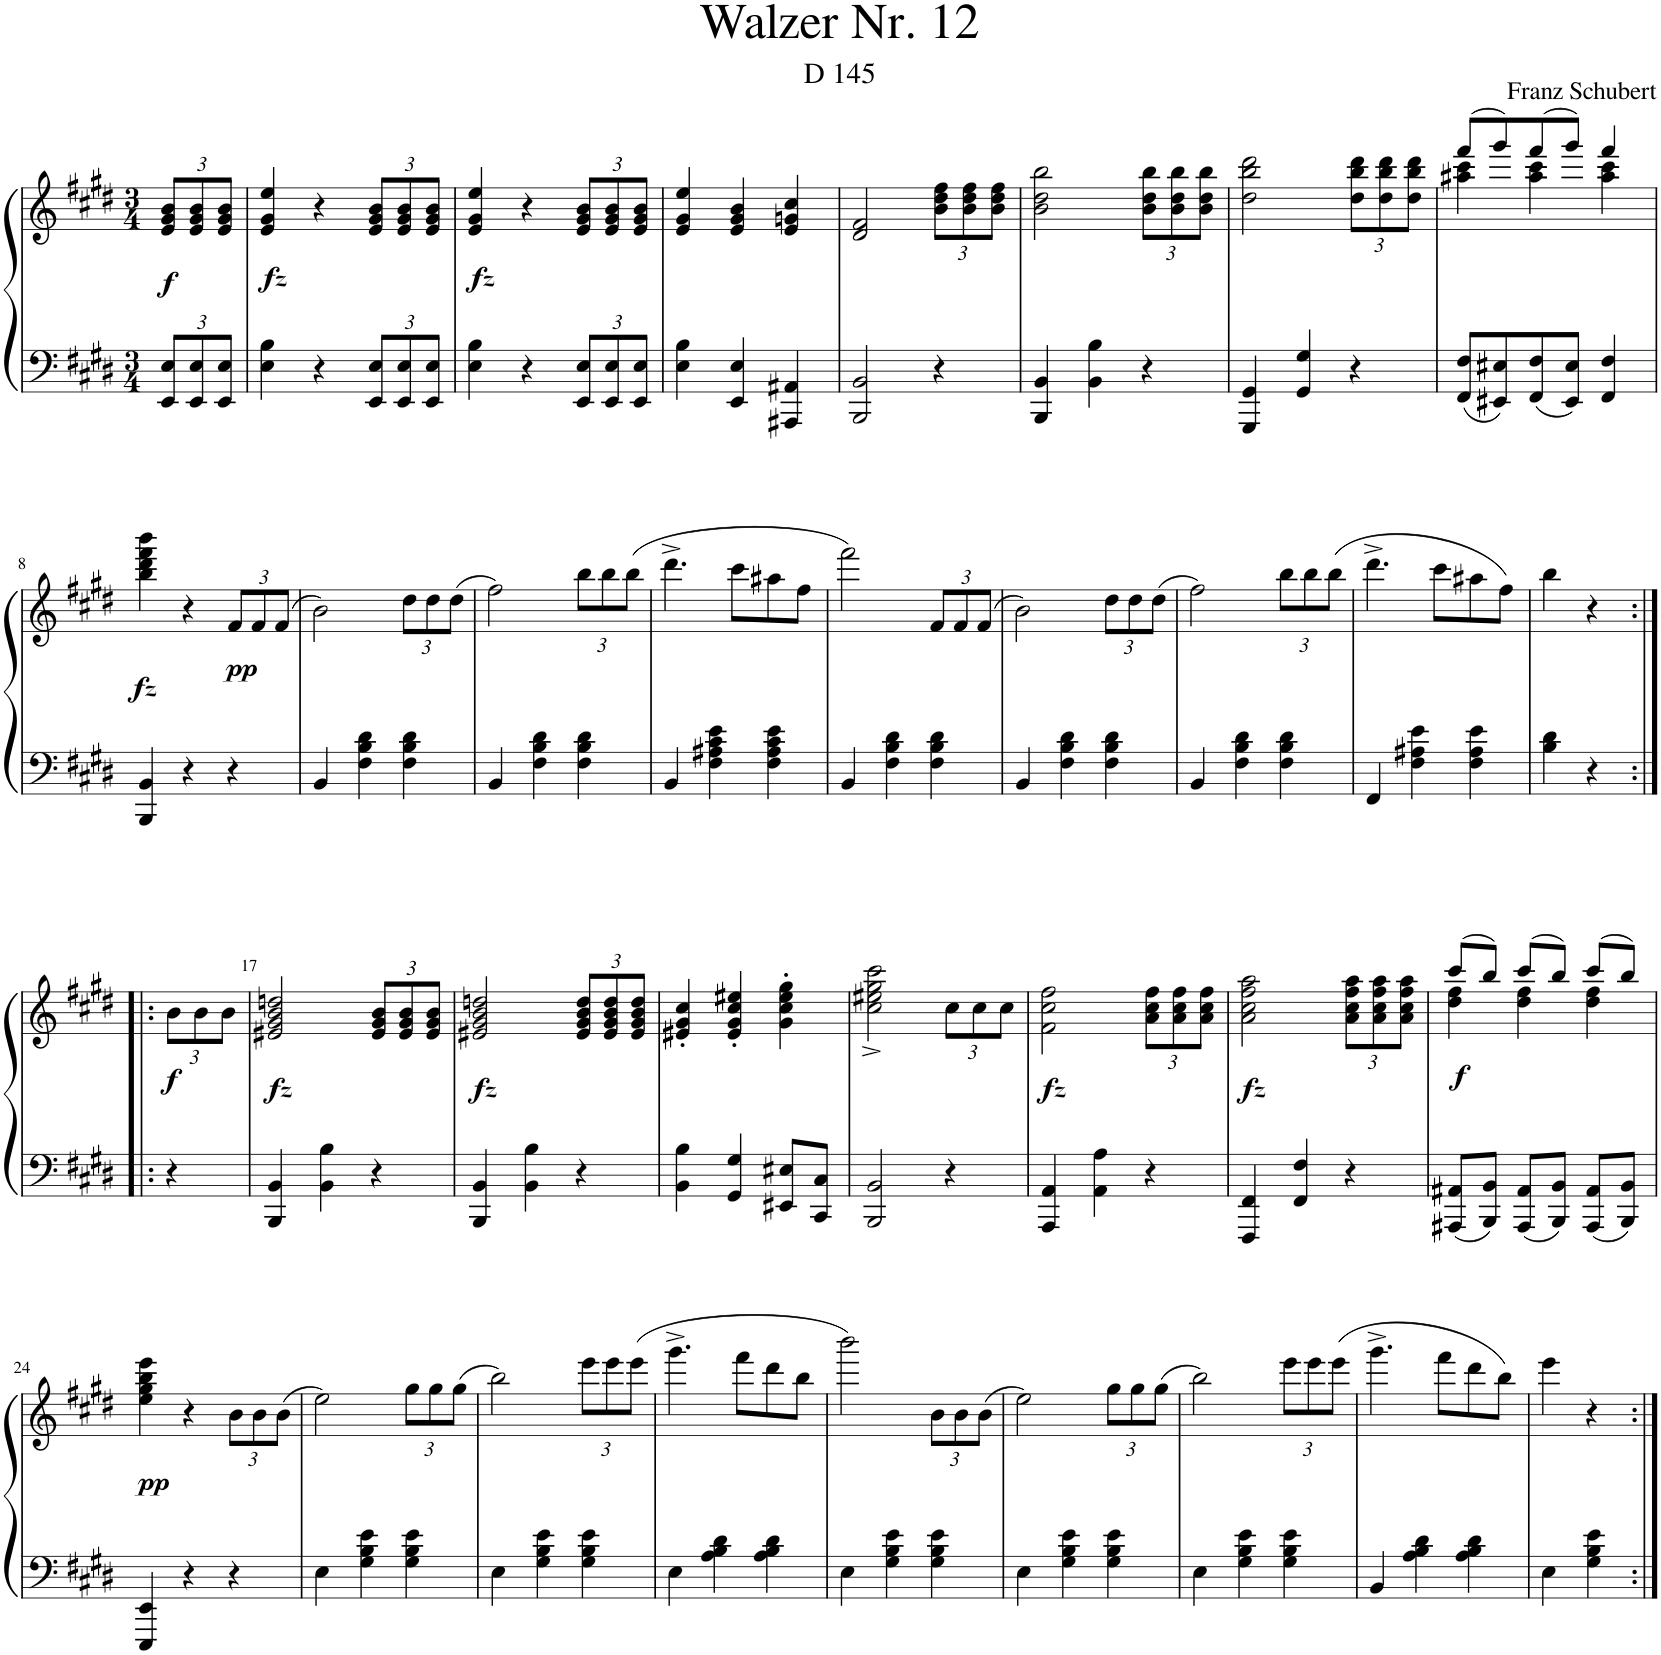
**kern	**kern	**dynam
*part1	*part1	*part1
*staff2	*staff1	*staff1/2
*I"Piano	*	*
*I'Pno.	*	*
*clefF4	*clefG2	*
*k[f#c#g#d#]	*k[f#c#g#d#]	*
*M3/4	*M3/4	*
*Xbrackettup	*Xbrackettup	*
=	=	=
!	!	!LO:DY:b
12EE/ 12E/L	12e/ 12g#/ 12b/L	f
12EE/ 12E/	12e/ 12g#/ 12b/	.
12EE/ 12E/J	12e/ 12g#/ 12b/J	.
=1	=1	=1
!	!	!LO:DY:b
4E\ 4B\	4e/ 4g#/ 4ee/	fz
4r	4r	.
12EE/ 12E/L	12e/ 12g#/ 12b/L	.
12EE/ 12E/	12e/ 12g#/ 12b/	.
12EE/ 12E/J	12e/ 12g#/ 12b/J	.
=2	=2	=2
!	!	!LO:DY:b
4E\ 4B\	4e/ 4g#/ 4ee/	fz
4r	4r	.
12EE/ 12E/L	12e/ 12g#/ 12b/L	.
12EE/ 12E/	12e/ 12g#/ 12b/	.
12EE/ 12E/J	12e/ 12g#/ 12b/J	.
=3	=3	=3
4E\ 4B\	4e/ 4g#/ 4ee/	.
4EE/ 4E/	4e/ 4g#/ 4b/	.
4AAA#X/ 4AA#X/	4e/ 4gn/ 4cc#/	.
=4	=4	=4
2BBB/ 2BB/	2d#/ 2f#/	.
4r	12b\ 12dd#\ 12ff#\L	.
.	12b\ 12dd#\ 12ff#\	.
.	12b\ 12dd#\ 12ff#\J	.
=5	=5	=5
4BBB/ 4BB/	2b\ 2dd#\ 2bb\	.
4BB\ 4B\	.	.
4r	12b\ 12dd#\ 12bb\L	.
.	12b\ 12dd#\ 12bb\	.
.	12b\ 12dd#\ 12bb\J	.
=6	=6	=6
4GGG#/ 4GG#/	2dd#\ 2bb\ 2ddd#\	.
4GG#/ 4G#/	.	.
4r	12dd#\ 12bb\ 12ddd#\L	.
.	12dd#\ 12bb\ 12ddd#\	.
.	12dd#\ 12bb\ 12ddd#\J	.
=7	=7	=7
*	*^	*
8FF#/ 8F#/L	(8fff#/L	4aa#X\ 4ccc#\	.
8EE#X/ 8E#X/	8ggg#/)	.	.
8FF#/ 8F#/	(8fff#/	4aa#\ 4ccc#\	.
8EE#/ 8E#/J	8ggg#/J)	.	.
4FF#/ 4F#/	4fff#/	4aa#\ 4ccc#\	.
!!LO:LB:g=z
=8	=8	=8	=8
!	!	!	!LO:DY:b
*	*v	*v	*
4BBB/ 4BB/	4bb\ 4ddd#\ 4fff#\ 4bbb\	fz
4r	4r	.
!	!	!LO:DY:b
4r	12f#/L	pp
.	12f#/	.
.	(12f#/J	.
=9	=9	=9
4BB/	2b\)	.
4F#\ 4B\ 4d#\	.	.
4F#\ 4B\ 4d#\	12dd#\L	.
.	12dd#\	.
.	(12dd#\J	.
=10	=10	=10
4BB/	2ff#\)	.
4F#\ 4B\ 4d#\	.	.
4F#\ 4B\ 4d#\	12bb\L	.
.	12bb\	.
.	(12bb\J	.
=11	=11	=11
4BB/	4.ddd#^\	.
4F#\ 4A#X\ 4c#\ 4e\	.	.
.	8ccc#\L	.
4F#\ 4A#\ 4c#\ 4e\	8aa#X\	.
.	8ff#\J	.
=12	=12	=12
4BB/	2fff#\)	.
4F#\ 4B\ 4d#\	.	.
4F#\ 4B\ 4d#\	12f#/L	.
.	12f#/	.
.	(12f#/J	.
=13	=13	=13
4BB/	2b\)	.
4F#\ 4B\ 4d#\	.	.
4F#\ 4B\ 4d#\	12dd#\L	.
.	12dd#\	.
.	(12dd#\J	.
=14	=14	=14
4BB/	2ff#\)	.
4F#\ 4B\ 4d#\	.	.
4F#\ 4B\ 4d#\	12bb\L	.
.	12bb\	.
.	(12bb\J	.
=15	=15	=15
4FF#/	4.ddd#^\	.
4F#\ 4A#X\ 4e\	.	.
.	8ccc#\L	.
4F#\ 4A#\ 4e\	8aa#X\	.
.	8ff#\J)	.
=16	=16	=16
4B\ 4d#\	4bb\	.
4r	4r	.
!!LO:LB:g=z
=16X1:|!|:	=16X1:|!|:	=16X1:|!|:
!	!	!LO:DY:b
4r	12b\L	f
.	12b\	.
.	12b\J	.
=17	=17	=17
!	!	!LO:DY:b
4BBB/ 4BB/	2e#X/ 2g#/ 2b/ 2ddn/	fz
4BB\ 4B\	.	.
4r	12e#/ 12g#/ 12b/L	.
.	12e#/ 12g#/ 12b/	.
.	12e#/ 12g#/ 12b/J	.
=18	=18	=18
!	!	!LO:DY:b
4BBB/ 4BB/	2e#X/ 2g#/ 2b/ 2ddn/	fz
4BB\ 4B\	.	.
4r	12e#/ 12g#/ 12b/ 12dd/L	.
.	12e#/ 12g#/ 12b/ 12dd/	.
.	12e#/ 12g#/ 12b/ 12dd/J	.
=19	=19	=19
4BB\ 4B\	4e#X/' 4g#/' 4cc#/'	.
4GG#/ 4G#/	4e#/' 4g#/' 4cc#/' 4ee#X/'	.
8EE#X/ 8E#X/L	4g#\' 4cc#\' 4ee#\' 4gg#\'	.
8CC#/ 8C#/J	.	.
=20	=20	=20
2BBB/ 2BB/	2cc#\^< 2ee#X\^< 2gg#\^< 2ccc#\^<	.
4r	12cc#\L	.
.	12cc#\	.
.	12cc#\J	.
=21	=21	=21
!	!	!LO:DY:b
4AAA/ 4AA/	2f#\ 2cc#\ 2ff#\	fz
4AA\ 4A\	.	.
4r	12a\ 12cc#\ 12ff#\L	.
.	12a\ 12cc#\ 12ff#\	.
.	12a\ 12cc#\ 12ff#\J	.
=22	=22	=22
!	!	!LO:DY:b
4FFF#/ 4FF#/	2a\ 2cc#\ 2ff#\ 2aa\	fz
4FF#/ 4F#/	.	.
4r	12a\ 12cc#\ 12ff#\ 12aa\L	.
.	12a\ 12cc#\ 12ff#\ 12aa\	.
.	12a\ 12cc#\ 12ff#\ 12aa\J	.
=23	=23	=23
*	*^	*
!	!	!	!LO:DY:b
8AAA#X/ 8AA#X/L	(8ccc#/L	4dd#\ 4ff#\	f
8BBB/ 8BB/J	8bb/J)	.	.
8AAA#/ 8AA#/L	(8ccc#/L	4dd#\ 4ff#\	.
8BBB/ 8BB/J	8bb/J)	.	.
8AAA#/ 8AA#/L	(8ccc#/L	4dd#\ 4ff#\	.
8BBB/ 8BB/J	8bb/J)	.	.
*	*v	*v	*
!!LO:LB:g=z
=24	=24	=24
!	!	!LO:DY:b
4EEE/ 4EE/	4ee\ 4gg#\ 4bb\ 4eee\	pp
4r	4r	.
4r	12b\L	.
.	12b\	.
.	(12b\J	.
=25	=25	=25
4E\	2ee\)	.
4G#\ 4B\ 4e\	.	.
4G#\ 4B\ 4e\	12gg#\L	.
.	12gg#\	.
.	(12gg#\J	.
=26	=26	=26
4E\	2bb\)	.
4G#\ 4B\ 4e\	.	.
4G#\ 4B\ 4e\	12eee\L	.
.	12eee\	.
.	(12eee\J	.
=27	=27	=27
4E\	4.ggg#^\	.
4A\ 4B\ 4d#\	.	.
.	8fff#\L	.
4A\ 4B\ 4d#\	8ddd#\	.
.	8bb\J	.
=28	=28	=28
4E\	2bbb\)	.
4G#\ 4B\ 4e\	.	.
4G#\ 4B\ 4e\	12b\L	.
.	12b\	.
.	(12b\J	.
=29	=29	=29
4E\	2ee\)	.
4G#\ 4B\ 4e\	.	.
4G#\ 4B\ 4e\	12gg#\L	.
.	12gg#\	.
.	(12gg#\J	.
=30	=30	=30
4E\	2bb\)	.
4G#\ 4B\ 4e\	.	.
4G#\ 4B\ 4e\	12eee\L	.
.	12eee\	.
.	(12eee\J	.
=31	=31	=31
4BB/	4.ggg#^\	.
4A\ 4B\ 4d#\	.	.
.	8fff#\L	.
4A\ 4B\ 4d#\	8ddd#\	.
.	8bb\J)	.
=32	=32	=32
4E\	4eee\	.
4G#\ 4B\ 4e\	4r	.
=:|!	=:|!	=:|!
*-	*-	*-
